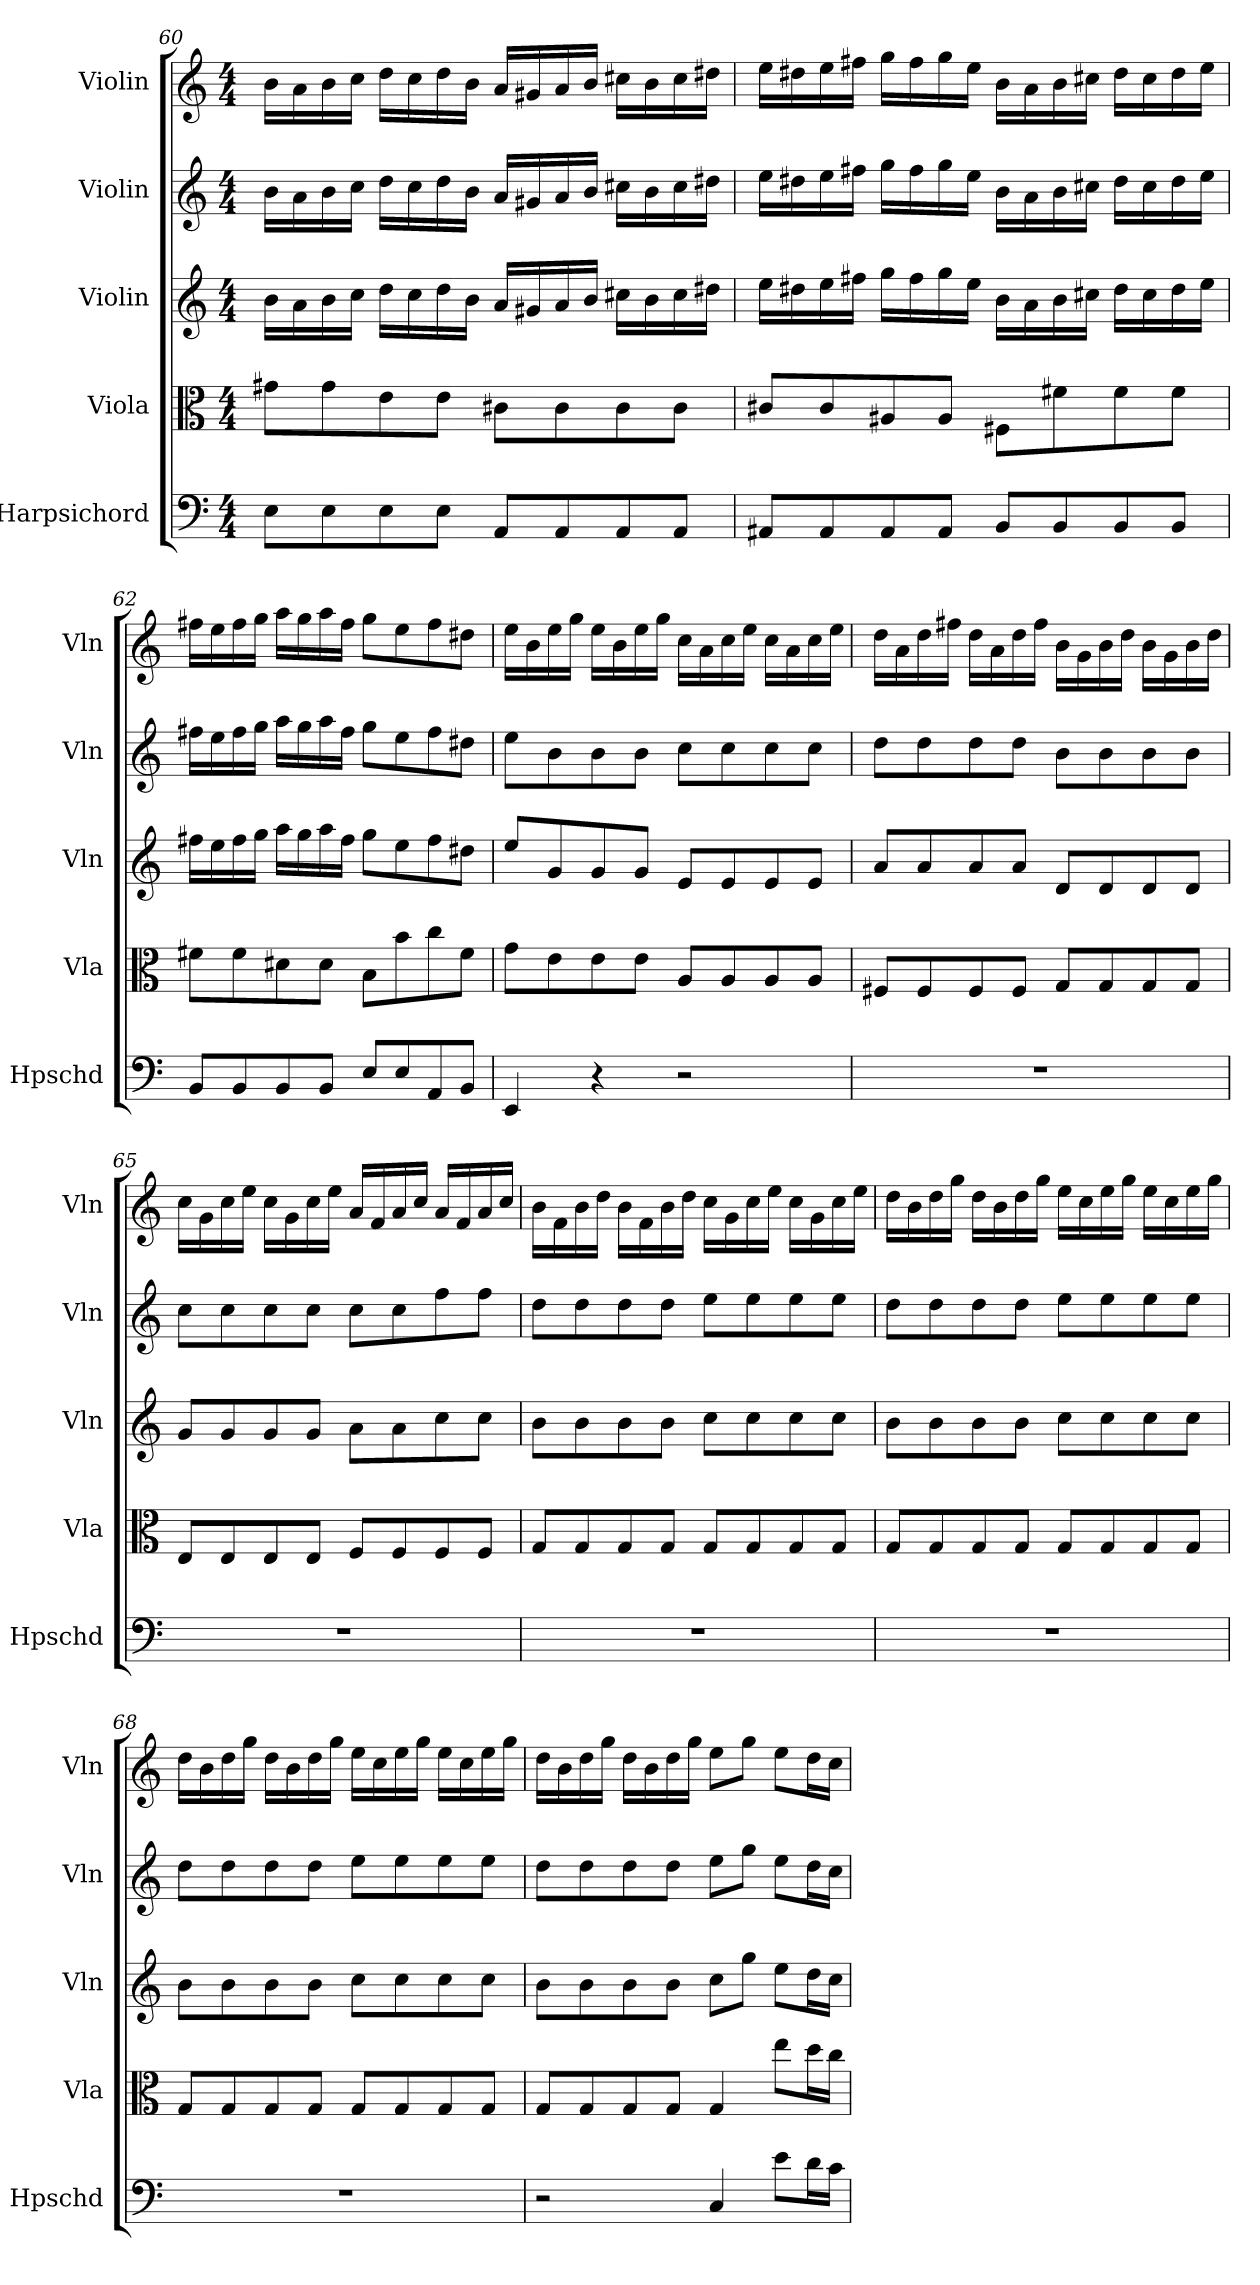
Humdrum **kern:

**kern	**kern	**kern	**kern	**kern
*part5	*part4	*part3	*part2	*part1
*staff5	*staff4	*staff3	*staff2	*staff1
*I"Harpsichord	*I"Viola	*I"Violin	*I"Violin	*I"Violin
*I'Hpschd	*I'Vla	*I'Vln	*I'Vln	*I'Vln
*clefF4	*clefC3	*clefG2	*clefG2	*clefG2
*k[]	*k[]	*k[]	*k[]	*k[]
*C:	*C:	*C:	*C:	*C:
*M4/4	*M4/4	*M4/4	*M4/4	*M4/4
=60	=60	=60	=60	=60
8E\L	8g#X\L	16b\LL	16b\LL	16b\LL
.	.	16a\	16a\	16a\
8E\	8g#\	16b\	16b\	16b\
.	.	16cc\JJ	16cc\JJ	16cc\JJ
8E\	8e\	16dd\LL	16dd\LL	16dd\LL
.	.	16cc\	16cc\	16cc\
8E\J	8e\J	16dd\	16dd\	16dd\
.	.	16b\JJ	16b\JJ	16b\JJ
8AA/L	8c#X\L	16a/LL	16a/LL	16a/LL
.	.	16g#X/	16g#X/	16g#X/
8AA/	8c#\	16a/	16a/	16a/
.	.	16b/JJ	16b/JJ	16b/JJ
8AA/	8c#\	16cc#X\LL	16cc#X\LL	16cc#X\LL
.	.	16b\	16b\	16b\
8AA/J	8c#\J	16cc#\	16cc#\	16cc#\
.	.	16dd#X\JJ	16dd#X\JJ	16dd#X\JJ
=61	=61	=61	=61	=61
8AA#X/L	8c#X/L	16ee\LL	16ee\LL	16ee\LL
.	.	16dd#X\	16dd#X\	16dd#X\
8AA#/	8c#/	16ee\	16ee\	16ee\
.	.	16ff#X\JJ	16ff#X\JJ	16ff#X\JJ
8AA#/	8A#X/	16gg\LL	16gg\LL	16gg\LL
.	.	16ff#\	16ff#\	16ff#\
8AA#/J	8A#/J	16gg\	16gg\	16gg\
.	.	16ee\JJ	16ee\JJ	16ee\JJ
8BB/L	8F#X\L	16b\LL	16b\LL	16b\LL
.	.	16a\	16a\	16a\
8BB/	8f#X\	16b\	16b\	16b\
.	.	16cc#X\JJ	16cc#X\JJ	16cc#X\JJ
8BB/	8f#\	16dd#\LL	16dd#\LL	16dd#\LL
.	.	16cc#\	16cc#\	16cc#\
8BB/J	8f#\J	16dd#\	16dd#\	16dd#\
.	.	16ee\JJ	16ee\JJ	16ee\JJ
=62	=62	=62	=62	=62
8BB/L	8f#X\L	16ff#X\LL	16ff#X\LL	16ff#X\LL
.	.	16ee\	16ee\	16ee\
8BB/	8f#\	16ff#\	16ff#\	16ff#\
.	.	16gg\JJ	16gg\JJ	16gg\JJ
8BB/	8d#X\	16aa\LL	16aa\LL	16aa\LL
.	.	16gg\	16gg\	16gg\
8BB/J	8d#\J	16aa\	16aa\	16aa\
.	.	16ff#\JJ	16ff#\JJ	16ff#\JJ
8E/L	8B\L	8gg\L	8gg\L	8gg\L
8E/	8b\	8ee\	8ee\	8ee\
8AA/	8cc\	8ff#\	8ff#\	8ff#\
8BB/J	8f#\J	8dd#X\J	8dd#X\J	8dd#X\J
=63	=63	=63	=63	=63
4EE/	8g\L	8ee/L	8ee\L	16ee\LL
.	.	.	.	16b\
.	8e\	8g/	8b\	16ee\
.	.	.	.	16gg\JJ
4r	8e\	8g/	8b\	16ee\LL
.	.	.	.	16b\
.	8e\J	8g/J	8b\J	16ee\
.	.	.	.	16gg\JJ
2r	8A/L	8e/L	8cc\L	16cc\LL
.	.	.	.	16a\
.	8A/	8e/	8cc\	16cc\
.	.	.	.	16ee\JJ
.	8A/	8e/	8cc\	16cc\LL
.	.	.	.	16a\
.	8A/J	8e/J	8cc\J	16cc\
.	.	.	.	16ee\JJ
=64	=64	=64	=64	=64
1r	8F#X/L	8a/L	8dd\L	16dd\LL
.	.	.	.	16a\
.	8F#/	8a/	8dd\	16dd\
.	.	.	.	16ff#X\JJ
.	8F#/	8a/	8dd\	16dd\LL
.	.	.	.	16a\
.	8F#/J	8a/J	8dd\J	16dd\
.	.	.	.	16ff#\JJ
.	8G/L	8d/L	8b\L	16b\LL
.	.	.	.	16g\
.	8G/	8d/	8b\	16b\
.	.	.	.	16dd\JJ
.	8G/	8d/	8b\	16b\LL
.	.	.	.	16g\
.	8G/J	8d/J	8b\J	16b\
.	.	.	.	16dd\JJ
=65	=65	=65	=65	=65
1r	8E/L	8g/L	8cc\L	16cc\LL
.	.	.	.	16g\
.	8E/	8g/	8cc\	16cc\
.	.	.	.	16ee\JJ
.	8E/	8g/	8cc\	16cc\LL
.	.	.	.	16g\
.	8E/J	8g/J	8cc\J	16cc\
.	.	.	.	16ee\JJ
.	8F/L	8a\L	8cc\L	16a/LL
.	.	.	.	16f/
.	8F/	8a\	8cc\	16a/
.	.	.	.	16cc/JJ
.	8F/	8cc\	8ff\	16a/LL
.	.	.	.	16f/
.	8F/J	8cc\J	8ff\J	16a/
.	.	.	.	16cc/JJ
=66	=66	=66	=66	=66
1r	8G/L	8b\L	8dd\L	16b\LL
.	.	.	.	16f\
.	8G/	8b\	8dd\	16b\
.	.	.	.	16dd\JJ
.	8G/	8b\	8dd\	16b\LL
.	.	.	.	16f\
.	8G/J	8b\J	8dd\J	16b\
.	.	.	.	16dd\JJ
.	8G/L	8cc\L	8ee\L	16cc\LL
.	.	.	.	16g\
.	8G/	8cc\	8ee\	16cc\
.	.	.	.	16ee\JJ
.	8G/	8cc\	8ee\	16cc\LL
.	.	.	.	16g\
.	8G/J	8cc\J	8ee\J	16cc\
.	.	.	.	16ee\JJ
=67	=67	=67	=67	=67
1r	8G/L	8b\L	8dd\L	16dd\LL
.	.	.	.	16b\
.	8G/	8b\	8dd\	16dd\
.	.	.	.	16gg\JJ
.	8G/	8b\	8dd\	16dd\LL
.	.	.	.	16b\
.	8G/J	8b\J	8dd\J	16dd\
.	.	.	.	16gg\JJ
.	8G/L	8cc\L	8ee\L	16ee\LL
.	.	.	.	16cc\
.	8G/	8cc\	8ee\	16ee\
.	.	.	.	16gg\JJ
.	8G/	8cc\	8ee\	16ee\LL
.	.	.	.	16cc\
.	8G/J	8cc\J	8ee\J	16ee\
.	.	.	.	16gg\JJ
=68	=68	=68	=68	=68
1r	8G/L	8b\L	8dd\L	16dd\LL
.	.	.	.	16b\
.	8G/	8b\	8dd\	16dd\
.	.	.	.	16gg\JJ
.	8G/	8b\	8dd\	16dd\LL
.	.	.	.	16b\
.	8G/J	8b\J	8dd\J	16dd\
.	.	.	.	16gg\JJ
.	8G/L	8cc\L	8ee\L	16ee\LL
.	.	.	.	16cc\
.	8G/	8cc\	8ee\	16ee\
.	.	.	.	16gg\JJ
.	8G/	8cc\	8ee\	16ee\LL
.	.	.	.	16cc\
.	8G/J	8cc\J	8ee\J	16ee\
.	.	.	.	16gg\JJ
=69	=69	=69	=69	=69
2r	8G/L	8b\L	8dd\L	16dd\LL
.	.	.	.	16b\
.	8G/	8b\	8dd\	16dd\
.	.	.	.	16gg\JJ
.	8G/	8b\	8dd\	16dd\LL
.	.	.	.	16b\
.	8G/J	8b\J	8dd\J	16dd\
.	.	.	.	16gg\JJ
4C/	4G/	8cc\L	8ee\L	8ee\L
.	.	8gg\J	8gg\J	8gg\J
8e\L	8ee\L	8ee\L	8ee\L	8ee\L
16d\L	16dd\L	16dd\L	16dd\L	16dd\L
16c\JJ	16cc\JJ	16cc\JJ	16cc\JJ	16cc\JJ
=	=	=	=	=
*-	*-	*-	*-	*-
